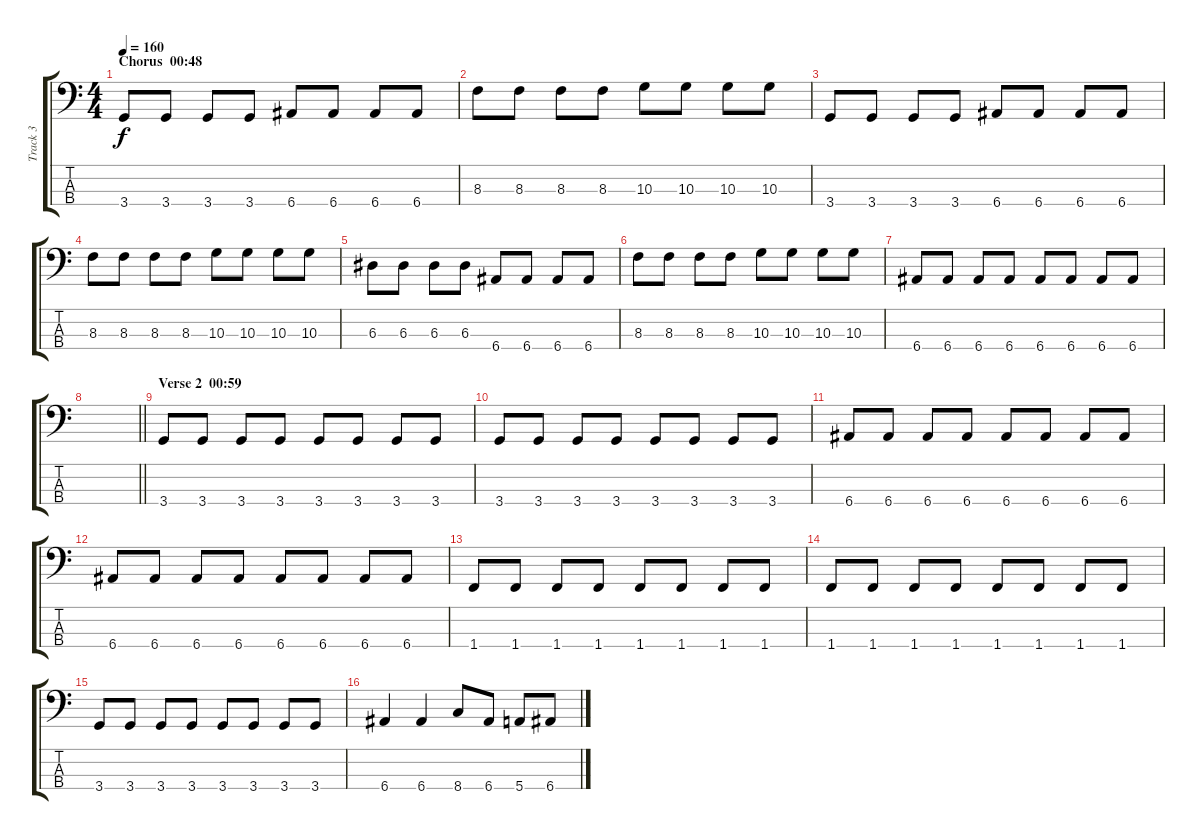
\track ("Track 3" "Track 3") {instrument electricbassfinger}
\staff {score tabs}
\tuning (G2 D2 A1 E1) {hide}
\ts (4 4)
\section ("" "Chorus  00:48")
\tempo 160
\clef f4
\ks c
3.4.8{dy f} 3.4.8 3.4.8 3.4.8 6.4.8 6.4.8 6.4.8 6.4.8 |
8.3.8 8.3.8 8.3.8 8.3.8 10.3.8 10.3.8 10.3.8 10.3.8 |
3.4.8 3.4.8 3.4.8 3.4.8 6.4.8 6.4.8 6.4.8 6.4.8 |
8.3.8 8.3.8 8.3.8 8.3.8 10.3.8 10.3.8 10.3.8 10.3.8 |
6.3.8 6.3.8 6.3.8 6.3.8 6.4.8 6.4.8 6.4.8 6.4.8 |
8.3.8 8.3.8 8.3.8 8.3.8 10.3.8 10.3.8 10.3.8 10.3.8 |
6.4.8 6.4.8 6.4.8 6.4.8 6.4.8 6.4.8 6.4.8 6.4.8 |
\barLineRight lightlight
|
\section ("" "Verse 2  00:59")
3.4.8 3.4.8 3.4.8 3.4.8 3.4.8 3.4.8 3.4.8 3.4.8 |
3.4.8 3.4.8 3.4.8 3.4.8 3.4.8 3.4.8 3.4.8 3.4.8 |
6.4.8 6.4.8 6.4.8 6.4.8 6.4.8 6.4.8 6.4.8 6.4.8 |
6.4.8 6.4.8 6.4.8 6.4.8 6.4.8 6.4.8 6.4.8 6.4.8 |
1.4.8 1.4.8 1.4.8 1.4.8 1.4.8 1.4.8 1.4.8 1.4.8 |
1.4.8 1.4.8 1.4.8 1.4.8 1.4.8 1.4.8 1.4.8 1.4.8 |
3.4.8 3.4.8 3.4.8 3.4.8 3.4.8 3.4.8 3.4.8 3.4.8 |
6.4.4 6.4.4 8.4.8 6.4.8 5.4.8 6.4.8
